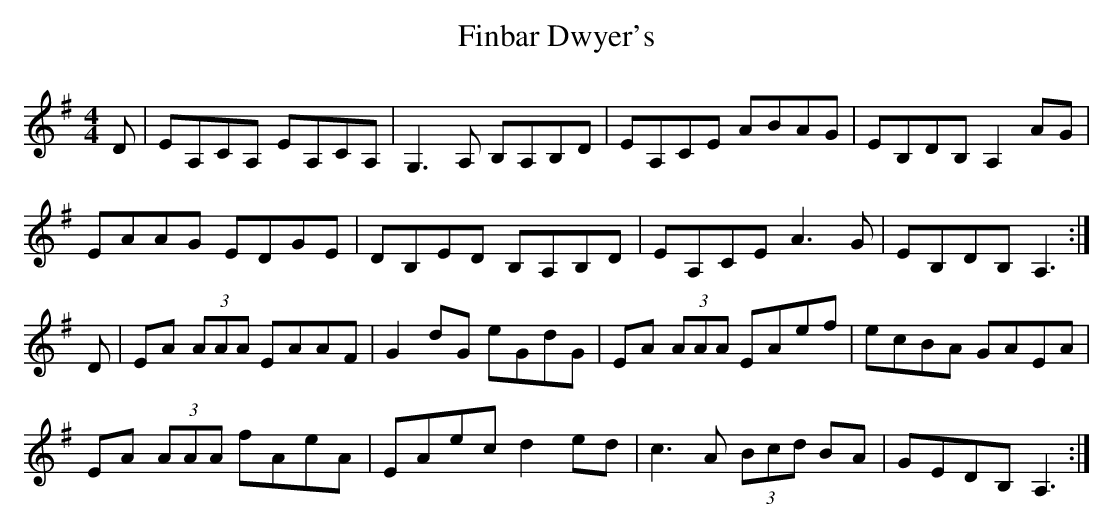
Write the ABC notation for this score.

X:1
T: Finbar Dwyer's
M: 4/4
L: 1/8
K: Ador
D|EA,CA, EA,CA,|G,3 A, B,A,B,D|EA,CE ABAG|\
EB,DB, A,2 AG |
EAAG EDGE|DB,ED B,A,B,D|EA,CE A3 G|EB,DB, A,3 :|
D|EA (3AAA EAAF|G2 dG eGdG|EA (3AAA EAef|\
ecBA GAEA |
EA (3AAA fAeA|EAec d2 ed|c3 A (3Bcd BA|GEDB, A,3 :|
